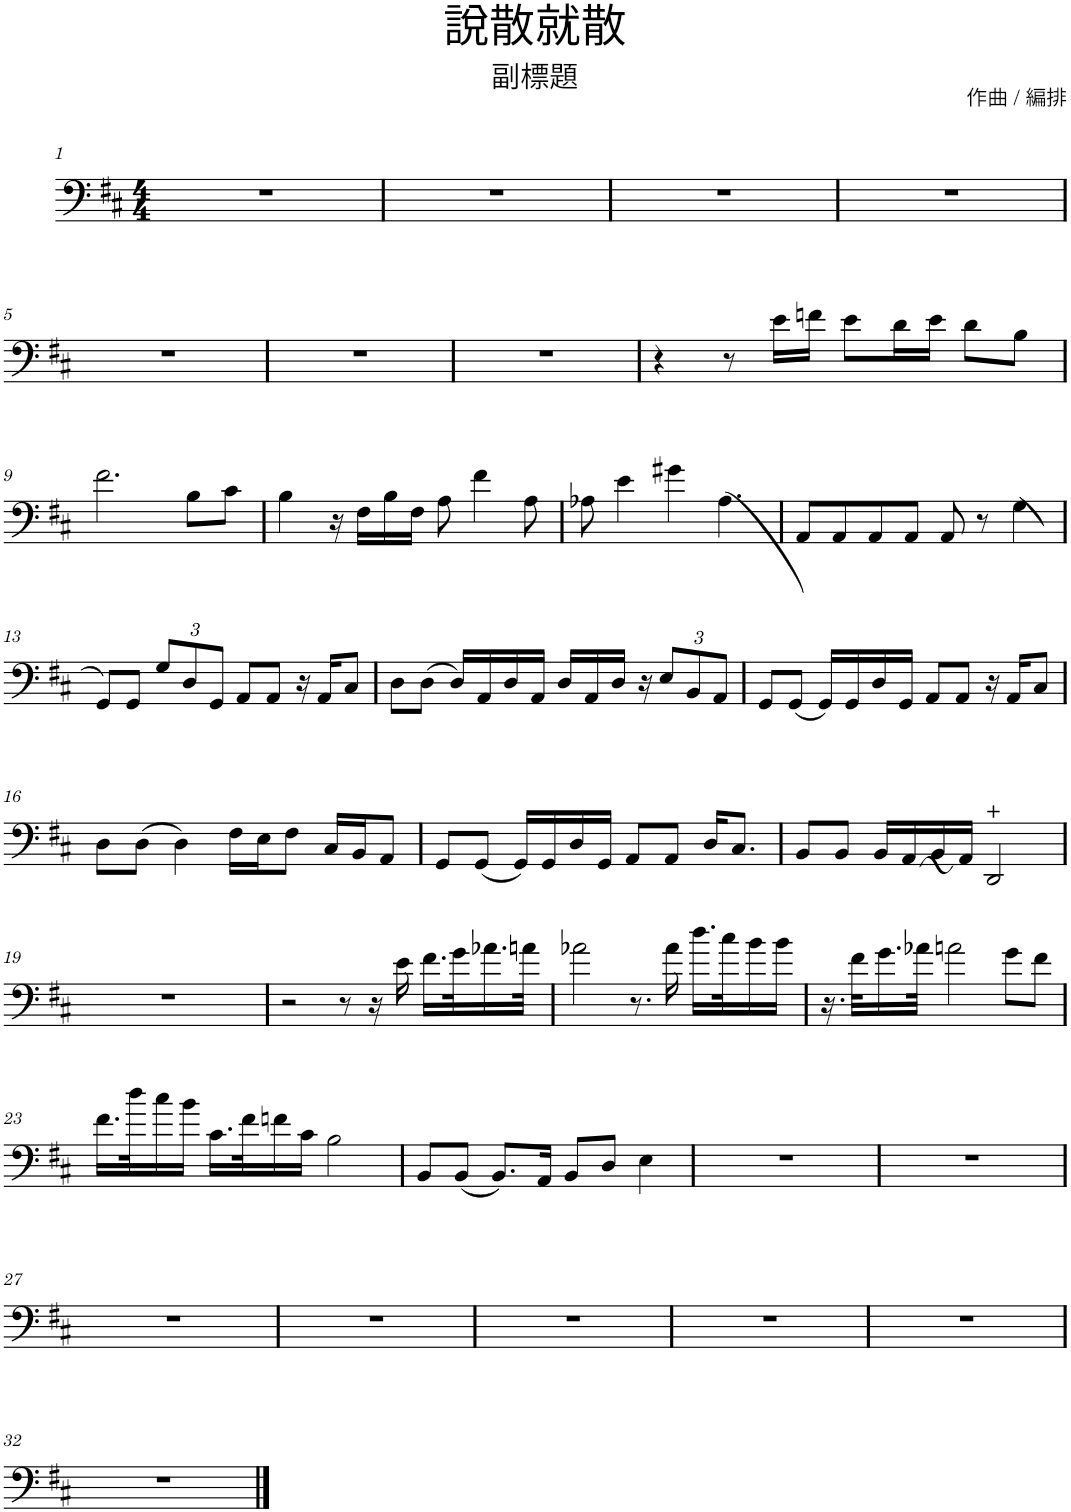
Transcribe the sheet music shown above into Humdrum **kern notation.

**kern
*part1
*staff1
*I"低音吉他
*clefF4
*Trd7c12
*k[f#c#]
*M4/4
=1
1r
=2
1r
=3
1r
=4
1r
!!LO:LB:g=z
=5
1r
=6
1r
=7
1r
=8
4r
8r
16e\LL
16fn\JJ
8e\L
16d\L
16e\JJ
8d\L
8B\J
!!LO:LB:g=z
=9
2.f#\
8B\L
8c#\J
=10
4B\
16r
16F#\LL
16B\
16F#\JJ
8A\
4f#\
8A\
=11
8A-X\
4e\
4g#X\
(4.A-\
=12
8AA/L)
8AA/
8AA/
8AA/J
8AA/
8r
(4G\
!!LO:LB:g=z
=13
8GG/L)
8GG/J
*Xbrackettup
12G/L
12D/
12GG/J
8AA/L
8AA/J
16r
16AA/KL
8C#/J
=14
8D\L
(8D\J
16D/LL)
16AA/
16D/
16AA/JJ
16D/LL
16AA/
16D/JJ
16r
12E/L
12BB/
12AA/J
=15
8GG/L
(8GG/J
16GG/LL)
16GG/
16D/
16GG/JJ
8AA/L
8AA/J
16r
16AA/KL
8C#/J
!!LO:LB:g=z
=16
8D\L
(8D\J
4D\)
16F#\LL
16E\J
8F#\J
16C#/LL
16BB/J
8AA/J
=17
8GG/L
(8GG/J
16GG/LL)
16GG/
16D/
16GG/JJ
8AA/L
8AA/J
16D/KL
8.C#/J
=18
8BB/L
8BB/J
16BB/LL
16AA/
16BB/
16AA/JJ
2DD/
!!LO:LB:g=z
=19
1r
=20
2r
8r
16r
16e\
16.f#\LL
32g\K
16.a-X\
32an\JJk
=21
2a-X\
8.r
16a-\
16.dd\LL
32cc#\K
16b\
16b\JJ
=22
16.r
32f#\KLL
16.g\
32a-X\JJk
2an\
8g\L
8f#\J
!!LO:LB:g=z
=23
16.f#\LL
32dd\K
16cc#\
16b\JJ
16.c#\LL
32f#\K
16fn\
16c#\JJ
2B\
=24
8BB/L
(8BB/J
8.BB/L)
16AA/Jk
8BB/L
8D/J
4E\
=25
1r
=26
1r
!!LO:LB:g=z
=27
1r
=28
1r
=29
1r
=30
1r
=31
1r
!!LO:LB:g=z
=32
1r
==
*-
